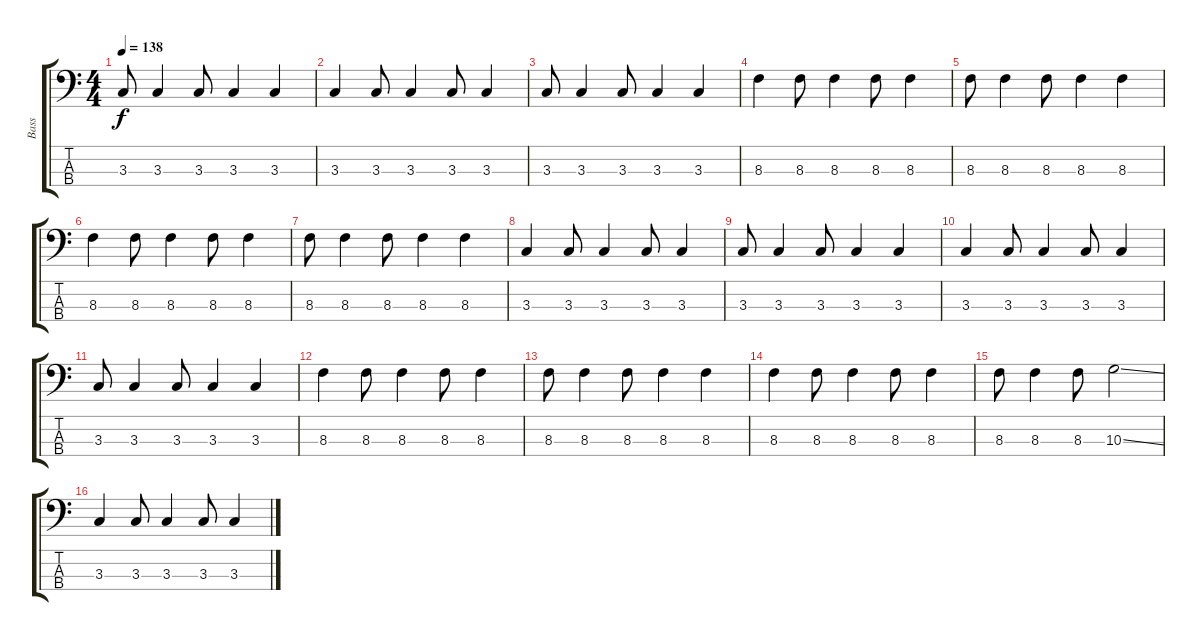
\track ("Bass" "Bass") {instrument electricbasspick}
\staff {score tabs}
\tuning (G2 D2 A1 E1) {hide}
\ts (4 4)
\tempo 138
\clef f4
\ks c
3.3.8{dy f} 3.3.4 3.3.8 3.3.4 3.3.4 |
3.3.4 3.3.8 3.3.4 3.3.8 3.3.4 |
3.3.8 3.3.4 3.3.8 3.3.4 3.3.4 |
8.3.4 8.3.8 8.3.4 8.3.8 8.3.4 |
8.3.8 8.3.4 8.3.8 8.3.4 8.3.4 |
8.3.4 8.3.8 8.3.4 8.3.8 8.3.4 |
8.3.8 8.3.4 8.3.8 8.3.4 8.3.4 |
3.3.4 3.3.8 3.3.4 3.3.8 3.3.4 |
3.3.8 3.3.4 3.3.8 3.3.4 3.3.4 |
3.3.4 3.3.8 3.3.4 3.3.8 3.3.4 |
3.3.8 3.3.4 3.3.8 3.3.4 3.3.4 |
8.3.4 8.3.8 8.3.4 8.3.8 8.3.4 |
8.3.8 8.3.4 8.3.8 8.3.4 8.3.4 |
8.3.4 8.3.8 8.3.4 8.3.8 8.3.4 |
8.3.8 8.3.4 8.3.8 10.3{ss}.2 |
3.3.4 3.3.8 3.3.4 3.3.8 3.3.4
